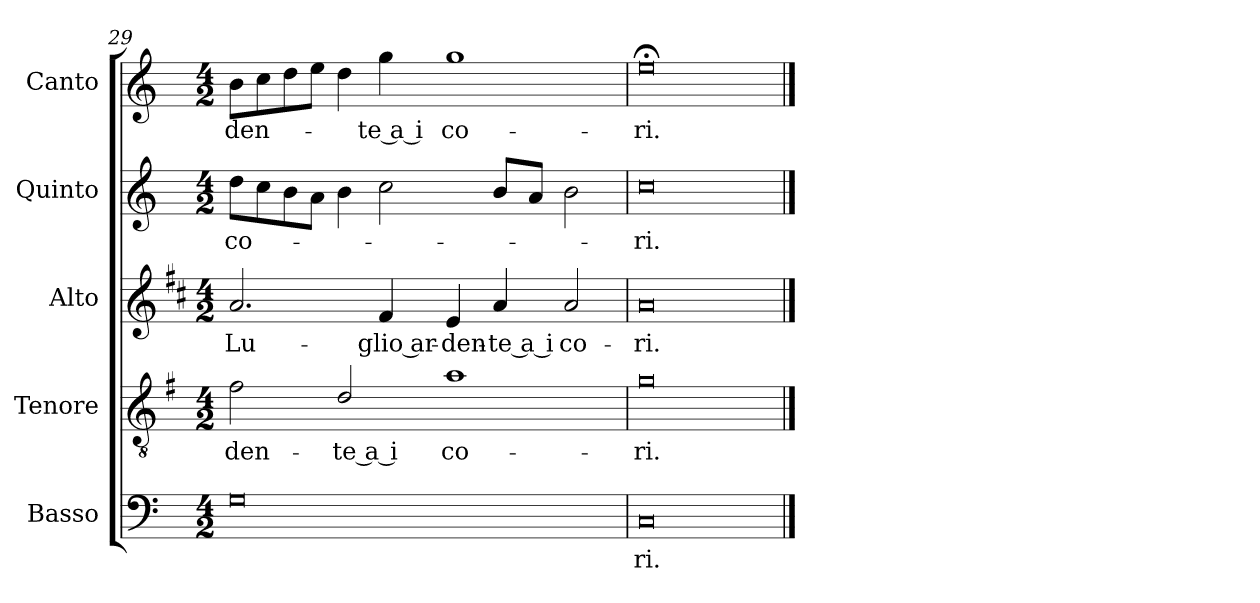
**kern	**text	**kern	**text	**kern	**text	**kern	**text	**kern	**text
*part5	*part5	*part4	*part4	*part3	*part3	*part2	*part2	*part1	*part1
*staff5	*staff5	*staff4	*staff4	*staff3	*staff3	*staff2	*staff2	*staff1	*staff1
*I"Basso	*	*I"Tenore	*	*I"Alto	*	*I"Quinto	*	*I"Canto	*
*I'B	*	*I'T	*	*I'A	*	*	*	*I'C	*
*clefF4	*	*clefGv2	*	*clefG2	*	*clefG2	*	*clefG2	*
*	*	*ITrd4c7	*	*ITrd1c2	*	*	*	*	*
*k[]	*	*k[]	*	*k[]	*	*k[]	*	*k[]	*
*C:	*	*C:	*	*C:	*	*C:	*	*C:	*
*M4/2	*	*M4/2	*	*M4/2	*	*M4/2	*	*M4/2	*
=29	=29	=29	=29	=29	=29	=29	=29	=29	=29
!	!	!	!LO:LY:b	!	!LO:LY:b	!	!LO:LY:b	!	!LO:LY:b
0G	.	2B\	-den-	2.g/	Lu-	8dd\L	co-	8b\L	-den-
.	.	.	.	.	.	8cc\	.	8cc\	.
.	.	.	.	.	.	8b\	.	8dd\	.
.	.	.	.	.	.	8a\J	.	8ee\J	.
!	!	!	!LO:LY:b	!	!	!	!	!	!
.	.	2G/	-te a i	.	.	4b\	.	4dd\	.
!	!	!	!	!	!LO:LY:b	!	!	!	!LO:LY:b
.	.	.	.	4e/	-glio ar-	2cc\	.	4gg\	-te a i
!	!	!	!LO:LY:b	!	!LO:LY:b	!	!	!	!LO:LY:b
.	.	1d	co-	4d/	-den-	.	.	1gg	co-
!	!	!	!	!	!LO:LY:b	!	!	!	!
.	.	.	.	4g/	-te a i	8b/L	.	.	.
.	.	.	.	.	.	8a/J	.	.	.
!	!	!	!	!	!LO:LY:b	!	!	!	!
.	.	.	.	2g/	co-	2b\	.	.	.
=30	=30	=30	=30	=30	=30	=30	=30	=30	=30
!	!LO:LY:b	!	!LO:LY:b	!	!LO:LY:b	!	!LO:LY:b	!	!LO:LY:b
0C	-ri.	0c	-ri.	0g	-ri.	0cc	-ri.	0ee;<	-ri.
==	==	==	==	==	==	==	==	==	==
*-	*-	*-	*-	*-	*-	*-	*-	*-	*-
